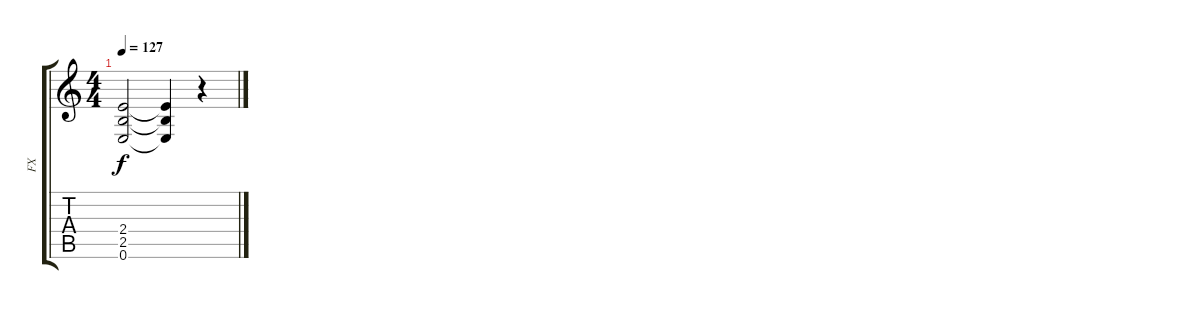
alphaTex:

\track ("FX" "FX") {instrument overdrivenguitar}
\staff {score tabs}
\tuning (E4 B3 G3 D3 A2 E2) {hide}
\ts (4 4)
\tempo 127
\clef g2
\ks c
(2.4 2.5 0.6).2{dy f volume 13} (2.4{t} 2.5{t} 0.6{t}).4 r.4{volume 0}
